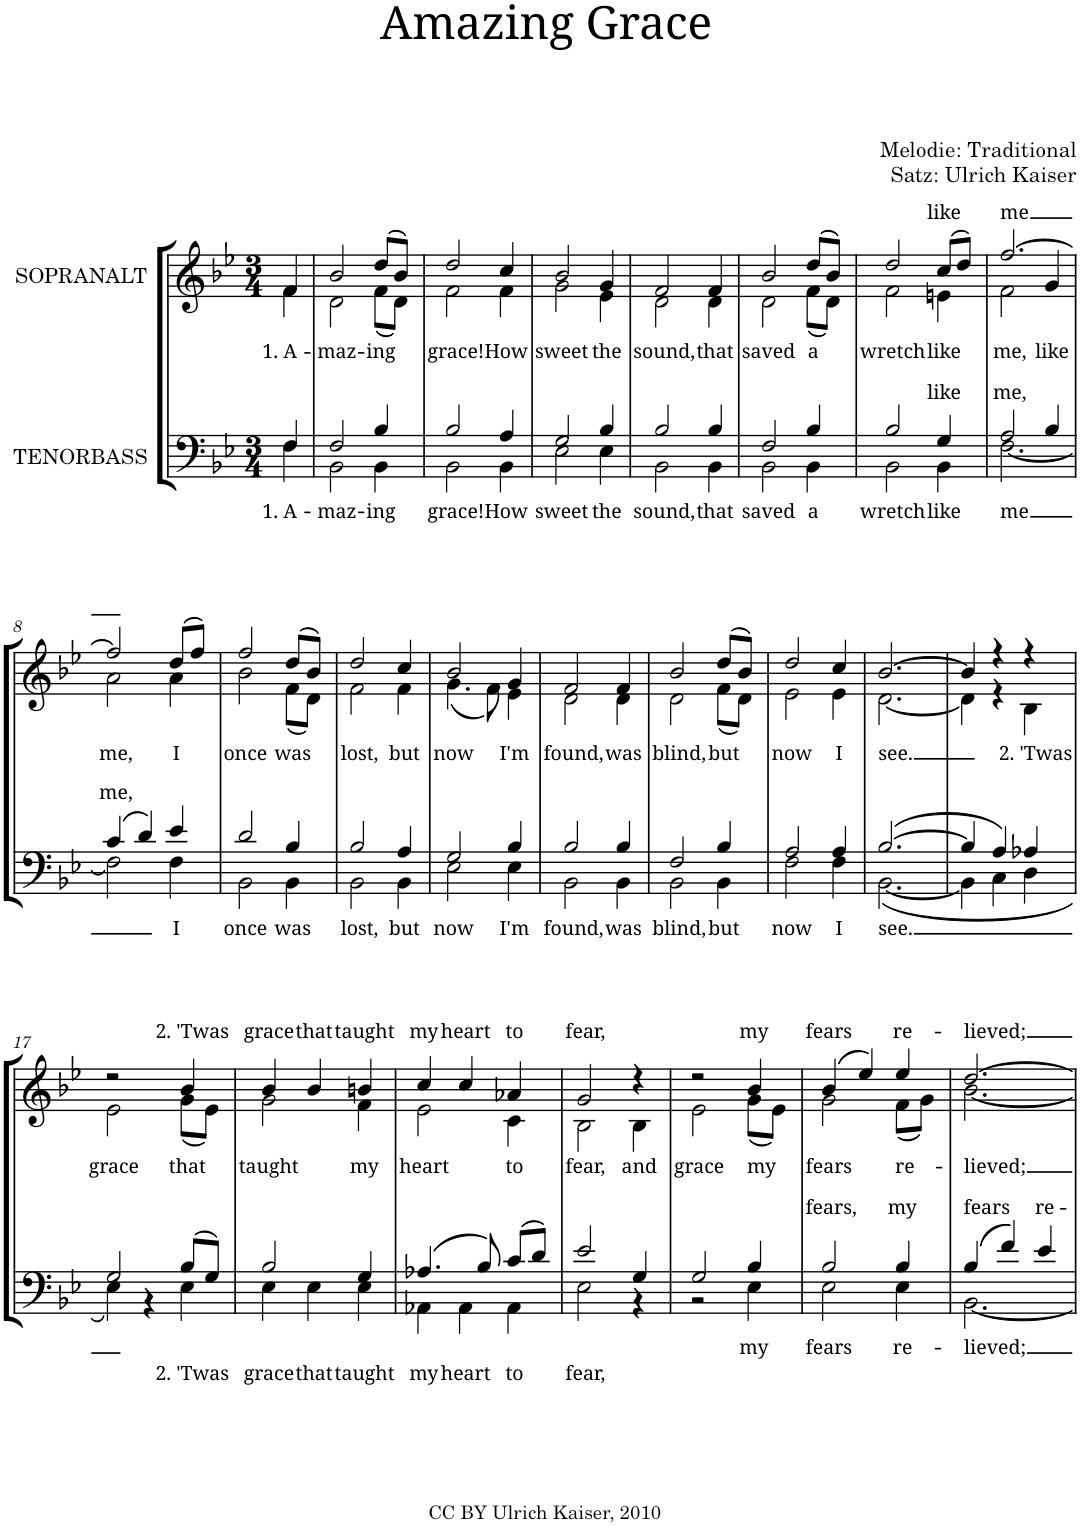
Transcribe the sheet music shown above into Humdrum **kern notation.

**kern	**text	**text	**kern	**text	**text
*part2	*part2	*part2	*part1	*part1	*part1
*staff2	*staff2	*staff2	*staff1	*staff1	*staff1
*I"TENORBASS	*	*	*I"SOPRANALT	*	*
*clefF4	*	*	*clefG2	*	*
*k[b-e-]	*	*	*k[b-e-]	*	*
*B-:	*	*	*B-:	*	*
*M3/4	*	*	*M3/4	*	*
=	=	=	=	=	=
!	!LO:LY:b	!	!	!LO:LY:b	!
*^	*	*	*^	*	*
4F/	4F\	1. A-	.	4f/	4f\	1. A-	.
=1	=1	=1	=1	=1	=1	=1	=1
!	!	!LO:LY:b	!	!	!	!LO:LY:b	!
2F/	2BB-\	-maz-	.	2b-/	2d\	-maz-	.
!	!	!LO:LY:b	!	!	!	!LO:LY:b	!
4B-/	4BB-\	-ing	.	(>8dd/L	(<8f\L	-ing	.
.	.	.	.	8b-/J)	8d\J)	.	.
=2	=2	=2	=2	=2	=2	=2	=2
!	!	!LO:LY:b	!	!	!	!LO:LY:b	!
2B-/	2BB-\	grace!	.	2dd/	2f\	grace!	.
!	!	!LO:LY:b	!	!	!	!LO:LY:b	!
4A/	4BB-\	How	.	4cc/	4f\	How	.
=3	=3	=3	=3	=3	=3	=3	=3
!	!	!LO:LY:b	!	!	!	!LO:LY:b	!
2G/	2E-\	sweet	.	2b-/	2g\	sweet	.
!	!	!LO:LY:b	!	!	!	!LO:LY:b	!
4B-/	4E-\	the	.	4g/	4e-\	the	.
=4	=4	=4	=4	=4	=4	=4	=4
!	!	!LO:LY:b	!	!	!	!LO:LY:b	!
2B-/	2BB-\	sound,	.	2f/	2d\	sound,	.
!	!	!LO:LY:b	!	!	!	!LO:LY:b	!
4B-/	4BB-\	that	.	4f/	4d\	that	.
=5	=5	=5	=5	=5	=5	=5	=5
!	!	!LO:LY:b	!	!	!	!LO:LY:b	!
2F/	2BB-\	saved	.	2b-/	2d\	saved	.
!	!	!LO:LY:b	!	!	!	!LO:LY:b	!
4B-/	4BB-\	a	.	(>8dd/L	(<8f\L	a	.
.	.	.	.	8b-/J)	8d\J)	.	.
=6	=6	=6	=6	=6	=6	=6	=6
!	!	!LO:LY:b	!	!	!	!LO:LY:b	!
2B-/	2BB-\	wretch	.	2dd/	2f\	wretch	.
!	!	!LO:LY:b	!	!	!	!	!
!	!	!LO:LY:a	!	!	!	!LO:LY:a	!
!	!	!	!	!	!	!LO:LY:b	!
4G/	4BB-\	like	.	(>8cc/L	4en\	like	.
.	.	.	.	8dd/J)	.	.	.
=7	=7	=7	=7	=7	=7	=7	=7
!	!	!LO:LY:b	!	!	!	!	!
!	!	!LO:LY:a	!	!	!	!LO:LY:a	!
!	!	!	!	!	!	!LO:LY:b	!
2A/	[<2.F\	me,	.	[>2.ff/	2f\	me,	.
!	!	!	!	!	!	!LO:LY:b	!
4B-/	.	.	.	.	4g/	like	.
!!LO:LB:g=z	!!
=8	=8	=8	=8	=8	=8	=8	=8
!	!	!LO:LY:a	!	!	!	!LO:LY:b	!
(>4c/	2F\]	me,	.	2ff/]	2a\	me,	.
4d/)	.	.	.	.	.	.	.
!	!	!LO:LY:b	!	!	!	!LO:LY:b	!
4e-/	4F\	I	.	(>8dd/L	4a\	I	.
.	.	.	.	8ff/J)	.	.	.
=9	=9	=9	=9	=9	=9	=9	=9
!	!	!LO:LY:b	!	!	!	!LO:LY:b	!
2d/	2BB-\	once	.	2ff/	2b-\	once	.
!	!	!LO:LY:b	!	!	!	!LO:LY:b	!
4B-/	4BB-\	was	.	(>8dd/L	(<8f\L	was	.
.	.	.	.	8b-/J)	8d\J)	.	.
=10	=10	=10	=10	=10	=10	=10	=10
!	!	!LO:LY:b	!	!	!	!LO:LY:b	!
2B-/	2BB-\	lost,	.	2dd/	2f\	lost,	.
!	!	!LO:LY:b	!	!	!	!LO:LY:b	!
4A/	4BB-\	but	.	4cc/	4f\	but	.
=11	=11	=11	=11	=11	=11	=11	=11
!	!	!LO:LY:b	!	!	!	!LO:LY:b	!
2G/	2E-\	now	.	2b-/	(<4.g\	now	.
.	.	.	.	.	8f\)	.	.
!	!	!LO:LY:b	!	!	!	!LO:LY:b	!
4B-/	4E-\	I'm	.	4g/	4e-\	I'm	.
=12	=12	=12	=12	=12	=12	=12	=12
!	!	!LO:LY:b	!	!	!	!LO:LY:b	!
2B-/	2BB-\	found,	.	2f/	2d\	found,	.
!	!	!LO:LY:b	!	!	!	!LO:LY:b	!
4B-/	4BB-\	was	.	4f/	4d\	was	.
=13	=13	=13	=13	=13	=13	=13	=13
!	!	!LO:LY:b	!	!	!	!LO:LY:b	!
2F/	2BB-\	blind,	.	2b-/	2d\	blind,	.
!	!	!LO:LY:b	!	!	!	!LO:LY:b	!
4B-/	4BB-\	but	.	(>8dd/L	(<8f\L	but	.
.	.	.	.	8b-/J)	8d\J)	.	.
=14	=14	=14	=14	=14	=14	=14	=14
!	!	!LO:LY:b	!	!	!	!LO:LY:b	!
2A/	2F\	now	.	2dd/	2e-\	now	.
!	!	!LO:LY:b	!	!	!	!LO:LY:b	!
4A/	4F\	I	.	4cc/	4e-\	I	.
=15	=15	=15	=15	=15	=15	=15	=15
!	!	!LO:LY:b	!	!	!	!LO:LY:b	!
(>[>2.B-/	(<[<2.BB-\	see.	.	[>2.b-/	[<2.d\	see.	.
=16	=16	=16	=16	=16	=16	=16	=16
4B-/]	4BB-\]	.	.	4b-/]	4d\]	.	.
4A/)	4C\	.	.	4r	4r	.	.
!	!	!	!	!	!	!LO:LY:b	!
4A-X/	4D\	.	.	4r	4B-\	2. 'Twas	.
!!LO:LB:g=z	!!
=17	=17	=17	=17	=17	=17	=17	=17
!	!	!	!	!	!	!LO:LY:b	!
2G/	4E-\)	.	.	2r	2e-\	grace	.
.	4r	.	.	.	.	.	.
!	!	!	!LO:LY:b	!	!	!	!LO:LY:a
!	!	!	!	!	!	!LO:LY:b	!
(>8B-/L	4E-\	.	2. 'Twas	4b-/	(<8g\L	that	2. 'Twas
8G/J)	.	.	.	.	8e-\J)	.	.
=18	=18	=18	=18	=18	=18	=18	=18
!	!	!	!LO:LY:b	!	!	!	!LO:LY:a
!	!	!	!	!	!	!LO:LY:b	!
2B-/	4E-\	.	grace	4b-/	2g\	taught	grace
!	!	!	!LO:LY:b	!	!	!	!LO:LY:a
.	4E-\	.	that	4b-/	.	.	that
!	!	!	!LO:LY:b	!	!	!	!LO:LY:a
!	!	!	!	!	!	!LO:LY:b	!
4G/	4E-\	.	taught	4bn/	4f\	my	taught
=19	=19	=19	=19	=19	=19	=19	=19
!	!	!	!LO:LY:b	!	!	!	!LO:LY:a
!	!	!	!	!	!	!LO:LY:b	!
(>4.A-X/	4AA-X\	.	my	4cc/	2e-\	heart	my
!	!	!	!LO:LY:b	!	!	!	!LO:LY:a
.	4AA-\	.	heart	4cc/	.	.	heart
8B-/)	.	.	.	.	.	.	.
!	!	!	!LO:LY:b	!	!	!	!LO:LY:a
!	!	!	!	!	!	!LO:LY:b	!
(>8c/L	4AA-\	.	to	4a-X/	4c\	to	to
8d/J)	.	.	.	.	.	.	.
=20	=20	=20	=20	=20	=20	=20	=20
!	!	!	!LO:LY:b	!	!	!	!LO:LY:a
!	!	!	!	!	!	!LO:LY:b	!
2e-/	2E-\	.	fear,	2g/	2B-\	fear,	fear,
!	!	!	!	!	!	!LO:LY:b	!
4G/	4r	.	.	4r	4B-\	and	.
=21	=21	=21	=21	=21	=21	=21	=21
!	!	!	!	!	!	!LO:LY:b	!
2G/	2r	.	.	2r	2e-\	grace	.
!	!	!LO:LY:b	!	!	!	!	!LO:LY:a
!	!	!	!	!	!	!LO:LY:b	!
4B-/	4E-\	my	.	4b-/	(<8g\L	my	my
.	.	.	.	.	8e-\J)	.	.
=22	=22	=22	=22	=22	=22	=22	=22
!	!	!LO:LY:a	!	!	!	!	!
!	!	!LO:LY:b	!	!	!	!	!LO:LY:a
!	!	!	!	!	!	!LO:LY:b	!
2B-/	2E-\	fears	.	(>4b-/	2g\	fears	fears
.	.	.	.	4ee-/)	.	.	.
!	!	!LO:LY:a	!	!	!	!	!
!	!	!LO:LY:b	!	!	!	!	!LO:LY:a
!	!	!	!	!	!	!LO:LY:b	!
4B-/	4E-\	re-	.	4ee-/	(<8f\L	re-	re-
.	.	.	.	.	8g\J)	.	.
=23	=23	=23	=23	=23	=23	=23	=23
!	!	!LO:LY:a	!	!	!	!	!
!	!	!LO:LY:b	!	!	!	!	!LO:LY:a
!	!	!	!	!	!	!LO:LY:b	!
(>4B-/	[<2.BB-\	lieved;	.	[>2.dd/	[<2.b-\	-lieved;	-lieved;
4f/)	.	.	.	.	.	.	.
!	!	!LO:LY:a	!	!	!	!	!
4e-/	.	re-	.	.	.	.	.
*v	*v	*	*	*	*	*	*
*	*	*	*v	*v	*	*
=	=	=	=	=	=
*-	*-	*-	*-	*-	*-
